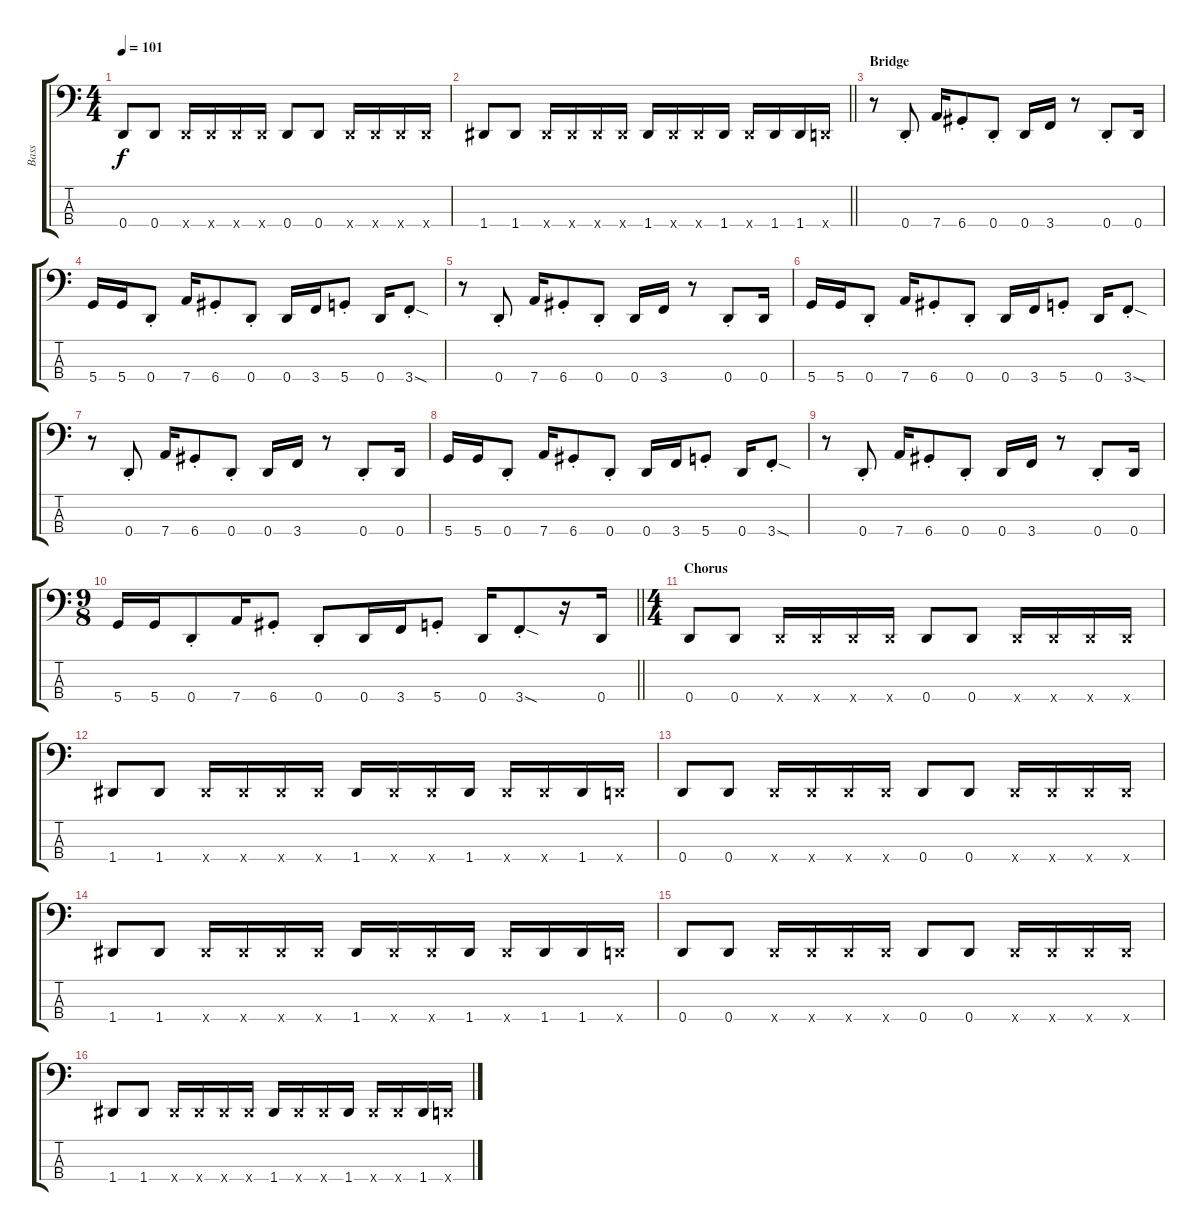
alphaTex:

\track ("Bass" "Bass") {instrument electricbasspick}
\staff {score tabs}
\tuning (G2 D2 A1 D1) {hide}
\ts (4 4)
\tempo 101
\clef f4
\ks c
0.4.8{dy f} 0.4.8 0.4{x}.16 0.4{x}.16 0.4{x}.16 0.4{x}.16 0.4.8 0.4.8 0.4{x}.16 0.4{x}.16 0.4{x}.16 0.4{x}.16 |
\barLineRight lightlight
1.4.8 1.4.8 1.4{x}.16 1.4{x}.16 1.4{x}.16 1.4{x}.16 1.4.16 1.4{x}.16 1.4{x}.16 1.4.16 1.4{x}.16 1.4.16 1.4.16 0.4{x}.16 |
\section ("" "Bridge")
r.8 0.4{st}.8 7.4.16 6.4{st}.8 0.4{st}.8 0.4.16 3.4.16 r.8 0.4{st}.8 0.4.16 |
5.4.16 5.4.16 0.4{st}.8 7.4.16 6.4{st}.8 0.4{st}.8 0.4.16 3.4.16 5.4{st}.8 0.4.16 3.4{sod st}.8 |
r.8 0.4{st}.8 7.4.16 6.4{st}.8 0.4{st}.8 0.4.16 3.4.16 r.8 0.4{st}.8 0.4.16 |
5.4.16 5.4.16 0.4{st}.8 7.4.16 6.4{st}.8 0.4{st}.8 0.4.16 3.4.16 5.4{st}.8 0.4.16 3.4{sod st}.8 |
r.8 0.4{st}.8 7.4.16 6.4{st}.8 0.4{st}.8 0.4.16 3.4.16 r.8 0.4{st}.8 0.4.16 |
5.4.16 5.4.16 0.4{st}.8 7.4.16 6.4{st}.8 0.4{st}.8 0.4.16 3.4.16 5.4{st}.8 0.4.16 3.4{sod st}.8 |
r.8 0.4{st}.8 7.4.16 6.4{st}.8 0.4{st}.8 0.4.16 3.4.16 r.8 0.4{st}.8 0.4.16 |
\ts (9 8)
\barLineRight lightlight
5.4.16 5.4.16 0.4{st}.8 7.4.16 6.4{st}.8 0.4{st}.8 0.4.16 3.4.16 5.4{st}.8 0.4.16 3.4{sod st}.8 r.16 0.4.16 |
\ts (4 4)
\section ("" "Chorus")
0.4.8 0.4.8 0.4{x}.16 0.4{x}.16 0.4{x}.16 0.4{x}.16 0.4.8 0.4.8 0.4{x}.16 0.4{x}.16 0.4{x}.16 0.4{x}.16 |
1.4.8 1.4.8 1.4{x}.16 1.4{x}.16 1.4{x}.16 1.4{x}.16 1.4.16 1.4{x}.16 1.4{x}.16 1.4.16 1.4{x}.16 1.4{x}.16 1.4.16 0.4{x}.16 |
0.4.8 0.4.8 0.4{x}.16 0.4{x}.16 0.4{x}.16 0.4{x}.16 0.4.8 0.4.8 0.4{x}.16 0.4{x}.16 0.4{x}.16 0.4{x}.16 |
1.4.8 1.4.8 1.4{x}.16 1.4{x}.16 1.4{x}.16 1.4{x}.16 1.4.16 1.4{x}.16 1.4{x}.16 1.4.16 1.4{x}.16 1.4.16 1.4.16 0.4{x}.16 |
0.4.8 0.4.8 0.4{x}.16 0.4{x}.16 0.4{x}.16 0.4{x}.16 0.4.8 0.4.8 0.4{x}.16 0.4{x}.16 0.4{x}.16 0.4{x}.16 |
1.4.8 1.4.8 1.4{x}.16 1.4{x}.16 1.4{x}.16 1.4{x}.16 1.4.16 1.4{x}.16 1.4{x}.16 1.4.16 1.4{x}.16 1.4{x}.16 1.4.16 0.4{x}.16
